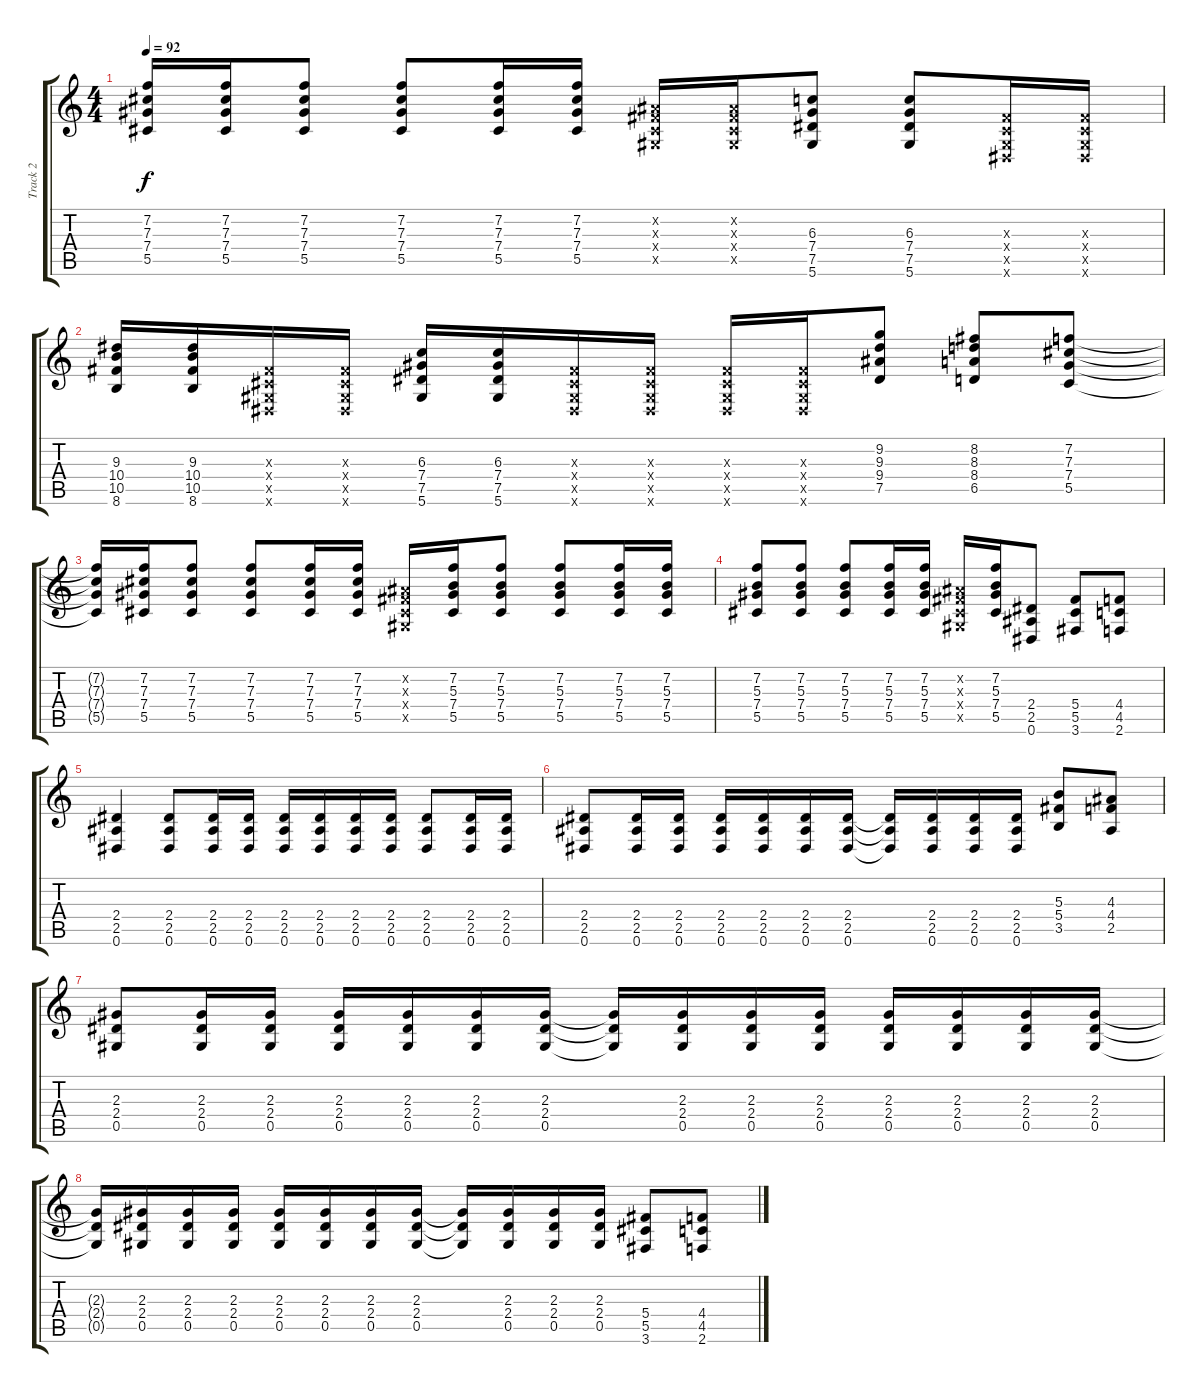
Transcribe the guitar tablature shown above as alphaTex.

\track ("Track 2" "Track 2") {instrument acousticguitarsteel}
\staff {score tabs}
\tuning (Eb4 Bb3 Gb3 Db3 Ab2 Eb2) {hide}
\ts (4 4)
\tempo 92
\clef g2
\ks c
(7.2{t} 7.3{t} 7.4{t} 5.5{t}).16{dy f} (7.2 7.3 7.4 5.5).16 (7.2 7.3 7.4 5.5).8 (7.2 7.3 7.4 5.5).8 (7.2 7.3 7.4 5.5).16 (7.2 7.3 7.4 5.5).16 (0.2{x} 0.3{x} 0.4{x} 0.5{x}).16 (0.2{x} 0.3{x} 0.4{x} 0.5{x}).16 (6.3 7.4 7.5 5.6).8 (6.3 7.4 7.5 5.6).8 (0.3{x} 0.4{x} 0.5{x} 0.6{x}).16 (0.3{x} 0.4{x} 0.5{x} 0.6{x}).16 |
(9.3 10.4 10.5 8.6).16 (9.3 10.4 10.5 8.6).16 (0.3{x} 0.4{x} 0.5{x} 0.6{x}).16 (0.3{x} 0.4{x} 0.5{x} 0.6{x}).16 (6.3 7.4 7.5 5.6).16 (6.3 7.4 7.5 5.6).16 (0.3{x} 0.4{x} 0.5{x} 0.6{x}).16 (0.3{x} 0.4{x} 0.5{x} 0.6{x}).16 (0.3{x} 0.4{x} 0.5{x} 0.6{x}).16 (0.3{x} 0.4{x} 0.5{x} 0.6{x}).16 (9.2 9.3 9.4 7.5).8 (8.2 8.3 8.4 6.5).8 (7.2 7.3 7.4 5.5).8 |
(7.2{t} 7.3{t} 7.4{t} 5.5{t}).16 (7.2 7.3 7.4 5.5).16 (7.2 7.3 7.4 5.5).8 (7.2 7.3 7.4 5.5).8 (7.2 7.3 7.4 5.5).16 (7.2 7.3 7.4 5.5).16 (0.2{x} 0.3{x} 0.4{x} 0.5{x}).16 (7.2 5.3 7.4 5.5).16 (7.2 5.3 7.4 5.5).8 (7.2 5.3 7.4 5.5).8 (7.2 5.3 7.4 5.5).16 (7.2 5.3 7.4 5.5).16 |
(7.2 5.3 7.4 5.5).8 (7.2 5.3 7.4 5.5).8 (7.2 5.3 7.4 5.5).8 (7.2 5.3 7.4 5.5).16 (7.2 5.3 7.4 5.5).16 (0.2{x} 0.3{x} 0.4{x} 0.5{x}).16 (7.2 5.3 7.4 5.5).16 (2.4 2.5 0.6).8 (5.4 5.5 3.6).8 (4.4 4.5 2.6).8 |
(2.4 2.5 0.6).4 (2.4 2.5 0.6).8 (2.4 2.5 0.6).16 (2.4 2.5 0.6).16 (2.4 2.5 0.6).16 (2.4 2.5 0.6).16 (2.4 2.5 0.6).16 (2.4 2.5 0.6).16 (2.4 2.5 0.6).8 (2.4 2.5 0.6).16 (2.4 2.5 0.6).16 |
(2.4 2.5 0.6).8 (2.4 2.5 0.6).16 (2.4 2.5 0.6).16 (2.4 2.5 0.6).16 (2.4 2.5 0.6).16 (2.4 2.5 0.6).16 (2.4 2.5 0.6).16 (2.4{t} 2.5{t} 0.6{t}).16 (2.4 2.5 0.6).16 (2.4 2.5 0.6).16 (2.4 2.5 0.6).16 (5.3 5.4 3.5).8 (4.3 4.4 2.5).8 |
(2.3 2.4 0.5).8 (2.3 2.4 0.5).16 (2.3 2.4 0.5).16 (2.3 2.4 0.5).16 (2.3 2.4 0.5).16 (2.3 2.4 0.5).16 (2.3 2.4 0.5).16 (2.3{t} 2.4{t} 0.5{t}).16 (2.3 2.4 0.5).16 (2.3 2.4 0.5).16 (2.3 2.4 0.5).16 (2.3 2.4 0.5).16 (2.3 2.4 0.5).16 (2.3 2.4 0.5).16 (2.3 2.4 0.5).16 |
(2.3{t} 2.4{t} 0.5{t}).16 (2.3 2.4 0.5).16 (2.3 2.4 0.5).16 (2.3 2.4 0.5).16 (2.3 2.4 0.5).16 (2.3 2.4 0.5).16 (2.3 2.4 0.5).16 (2.3 2.4 0.5).16 (2.3{t} 2.4{t} 0.5{t}).16 (2.3 2.4 0.5).16 (2.3 2.4 0.5).16 (2.3 2.4 0.5).16 (5.4 5.5 3.6).8 (4.4 4.5 2.6).8
